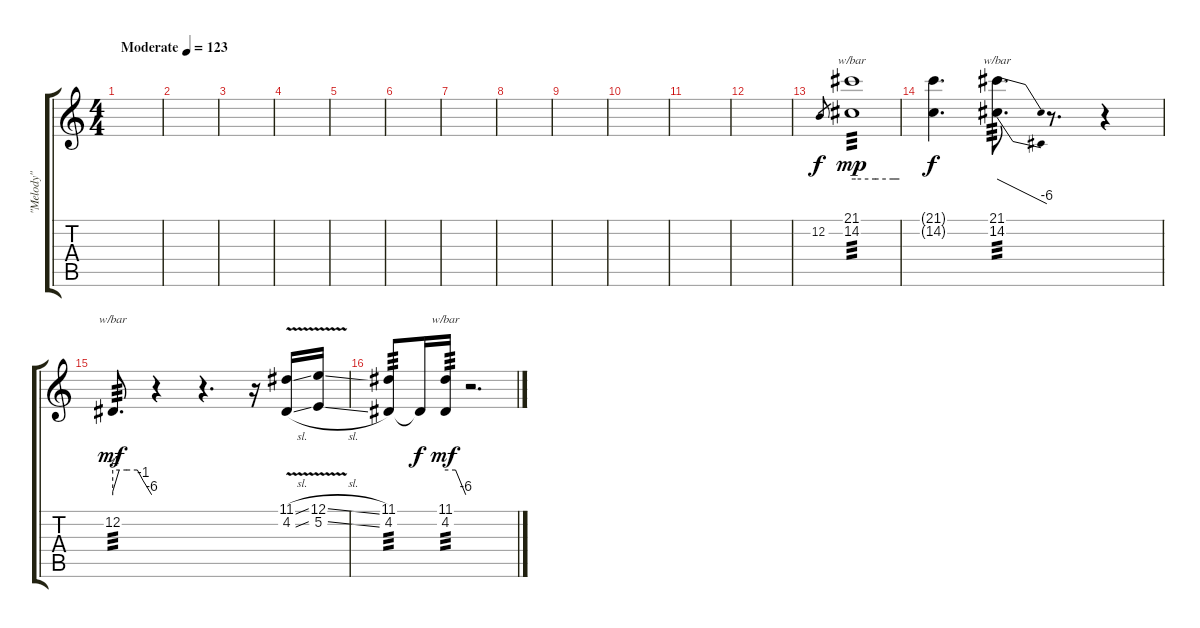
\track ("\"Melody\"" "\"Melody\"") {instrument lead1square}
\staff {score tabs}
\tuning (E4 B3 G3 D3 A2 E2) {hide}
\ts (4 4)
\tempo (123 "Moderate")
\clef g2
\ks c
|
|
|
|
|
|
|
|
|
|
|
|
12.2.8{gr} (21.1 14.2).1{tbe (custom default 0 0 2 0 5 0 30 0 52 0 60 0) tp 3 dy mp} |
(21.1{t} 14.2{t}).4{d dy f} (21.1 14.2).8{d tbe (dive default 0 0 60 -24) tp 3} r.8{d} r.4 |
12.2.8{d tbe (custom default 0 -16 10 0 22 0 38 0 47 -4 60 -24) tp 3 dy mf} r.4 r.4{d} r.16 (11.1{sl} 4.2{v sl}).16 (12.1{sl} 5.2{v sl}).16 |
(11.1 4.2).8{tp 3} 4.2{t}.16{dy f} (11.1 4.2).16{tbe (custom default 0 0 30 0 60 -24) tp 3 dy mf} r.2{d}
